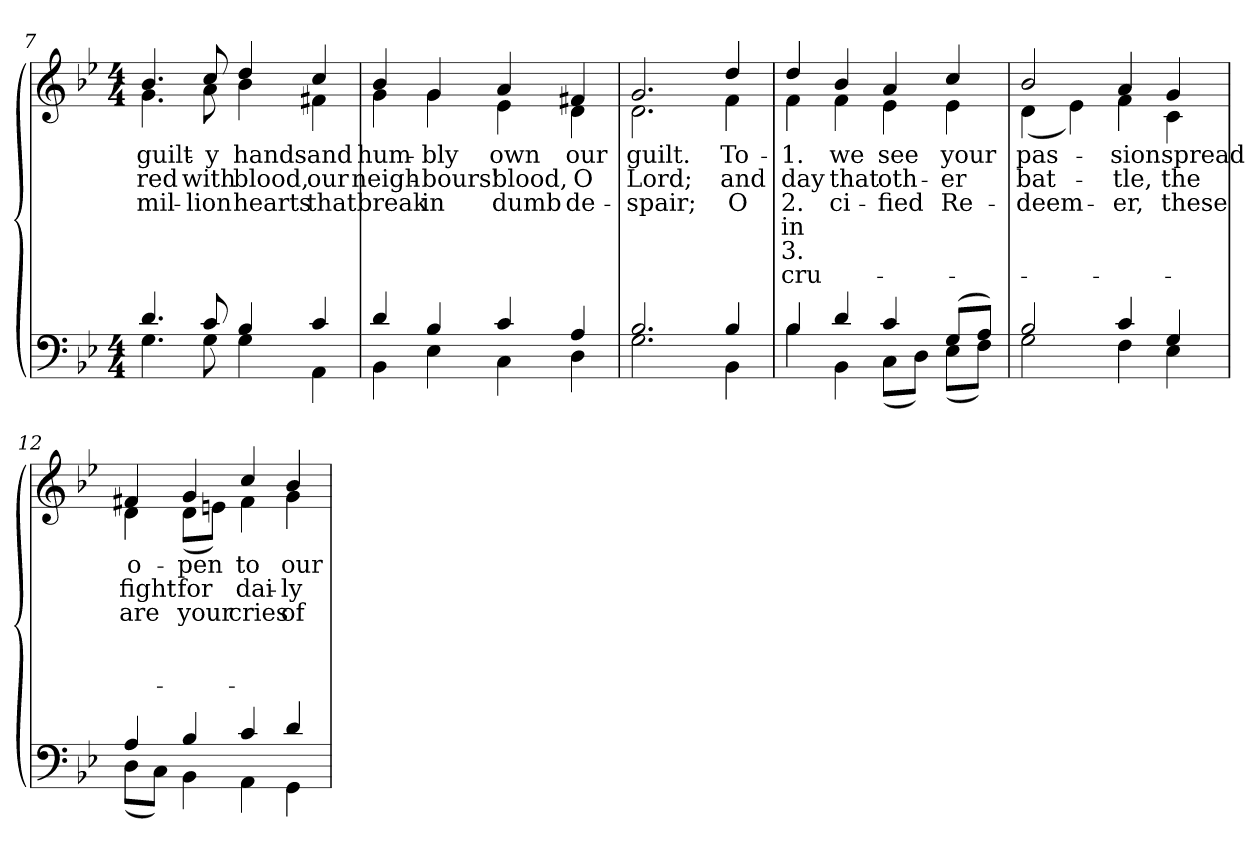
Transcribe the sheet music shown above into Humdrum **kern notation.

**kern	**kern	**text	**text	**text	**text	**text	**text
*part2	*part1	*part1	*part1	*part1	*part1	*part1	*part1
*staff2	*staff1	*staff1	*staff1	*staff1	*staff1	*staff1	*staff1
*clefF4	*clefG2	*	*	*	*	*	*
*k[b-e-]	*k[b-e-]	*	*	*	*	*	*
*B-:	*B-:	*	*	*	*	*	*
*M4/4	*M4/4	*	*	*	*	*	*
=7	=7	=7	=7	=7	=7	=7	=7
*^	*	*	*	*	*	*	*
!	!	!	!LO:LY:b:color=#000000	!LO:LY:b:color=#000000	!LO:LY:b:color=#000000	!	!	!
*	*	*^	*	*	*	*	*	*
4.di/	4.Gi\	4.b-i/	4.gi\	guilt-	red	mil-	.	.	.
!	!	!	!	!LO:LY:b:color=#000000	!LO:LY:b:color=#000000	!LO:LY:b:color=#000000	!	!	!
8ci/	8Gi\	8cci/	8ai\	-y	with	-lion	.	.	.
!	!	!	!	!LO:LY:b:color=#000000	!LO:LY:b:color=#000000	!LO:LY:b:color=#000000	!	!	!
4B-i/	4Gi\	4ddi/	4b-i\	hands	blood,	hearts	.	.	.
!	!	!	!	!LO:LY:b:color=#000000	!LO:LY:b:color=#000000	!LO:LY:b:color=#000000	!	!	!
4ci/	4AAi\	4cci/	4f#Xi\	and	our	that	.	.	.
=8	=8	=8	=8	=8	=8	=8	=8	=8	=8
!	!	!	!	!LO:LY:b:color=#000000	!LO:LY:b:color=#000000	!LO:LY:b:color=#000000	!	!	!
4di/	4BB-i\	4b-i/	4gi\	hum-	neigh-	break	.	.	.
!	!	!	!	!LO:LY:b:color=#000000	!LO:LY:b:color=#000000	!LO:LY:b:color=#000000	!	!	!
4B-i/	4E-i\	4gi/	4gi\	-bly	-bours'	in	.	.	.
!	!	!	!	!LO:LY:b:color=#000000	!LO:LY:b:color=#000000	!LO:LY:b:color=#000000	!	!	!
4ci/	4Ci\	4ai/	4e-i\	own	blood,	dumb	.	.	.
!	!	!	!	!LO:LY:b:color=#000000	!LO:LY:b:color=#000000	!LO:LY:b:color=#000000	!	!	!
4Ai/	4Di\	4f#Xi/	4di\	our	O	de-	.	.	.
=9	=9	=9	=9	=9	=9	=9	=9	=9	=9
!	!	!	!	!LO:LY:b:color=#000000	!LO:LY:b:color=#000000	!LO:LY:b:color=#000000	!	!	!
2.B-i/	2.Gi\	2.gi/	2.di\	guilt.	Lord;	-spair;	.	.	.
!	!	!	!	!LO:LY:b:color=#000000	!LO:LY:b:color=#000000	!LO:LY:b:color=#000000	!	!	!
4B-i/	4BB-i\	4ddi/	4fi\	To-	and	O	.	.	.
!!LO:LB:g=z	!!
=10	=10	=10	=10	=10	=10	=10	=10	=10	=10
!	!	!	!	!LO:LY:b:color=#000000	!LO:LY:b:color=#000000	!LO:LY:b:color=#000000	!LO:LY:b:color=#000000	!LO:LY:b:color=#000000	!LO:LY:b:color=#000000
4B-i/	4B-i\	4ddi/	4fi\	-1.	day	2.	in	3.	cru-
!	!	!	!	!LO:LY:b:color=#000000	!LO:LY:b:color=#000000	!LO:LY:b:color=#000000	!	!	!
4di/	4BB-i\	4b-i/	4fi\	we	that	-ci-	.	.	.
!	!	!	!	!LO:LY:b:color=#000000	!LO:LY:b:color=#000000	!LO:LY:b:color=#000000	!	!	!
4ci/	(8Ci\L	4ai/	4e-i\	see	oth-	-fied	.	.	.
.	8Di\J)	.	.	.	.	.	.	.	.
!	!	!	!	!LO:LY:b:color=#000000	!LO:LY:b:color=#000000	!LO:LY:b:color=#000000	!	!	!
(8Gi/L	(8E-i\L	4cci/	4e-i\	your	-er	Re-	.	.	.
8Ai/J)	8Fi\J)	.	.	.	.	.	.	.	.
=11	=11	=11	=11	=11	=11	=11	=11	=11	=11
!	!	!	!	!LO:LY:b:color=#000000	!LO:LY:b:color=#000000	!LO:LY:b:color=#000000	!	!	!
2B-i/	2Gi\	2b-i/	(4di\	pas-	bat-	-deem-	.	.	.
.	.	.	4e-i\)	.	.	.	.	.	.
!	!	!	!	!LO:LY:b:color=#000000	!LO:LY:b:color=#000000	!LO:LY:b:color=#000000	!	!	!
4ci/	4Fi\	4ai/	4fi\	-sion	-tle,	-er,	.	.	.
!	!	!	!	!LO:LY:b:color=#000000	!LO:LY:b:color=#000000	!LO:LY:b:color=#000000	!	!	!
4Gi/	4E-i\	4gi/	4ci\	spread	the	these	.	.	.
=12	=12	=12	=12	=12	=12	=12	=12	=12	=12
!	!	!	!	!LO:LY:b:color=#000000	!LO:LY:b:color=#000000	!LO:LY:b:color=#000000	!	!	!
4Ai/	(8Di\L	4f#Xi/	4di\	o-	fight	are	.	.	.
.	8Ci\J)	.	.	.	.	.	.	.	.
!	!	!	!	!LO:LY:b:color=#000000	!LO:LY:b:color=#000000	!LO:LY:b:color=#000000	!	!	!
4B-i/	4BB-i\	4gi/	(8di\L	-pen	for	your	.	.	.
.	.	.	8eni\J)	.	.	.	.	.	.
!	!	!	!	!LO:LY:b:color=#000000	!LO:LY:b:color=#000000	!LO:LY:b:color=#000000	!	!	!
4ci/	4AAi\	4cci/	4f#i\	to	dai-	cries	.	.	.
!	!	!	!	!LO:LY:b:color=#000000	!LO:LY:b:color=#000000	!LO:LY:b:color=#000000	!	!	!
4di/	4GGi\	4b-i/	4gi\	our	-ly	of	.	.	.
*v	*v	*	*	*	*	*	*	*	*
*	*v	*v	*	*	*	*	*	*
=	=	=	=	=	=	=	=
*-	*-	*-	*-	*-	*-	*-	*-
